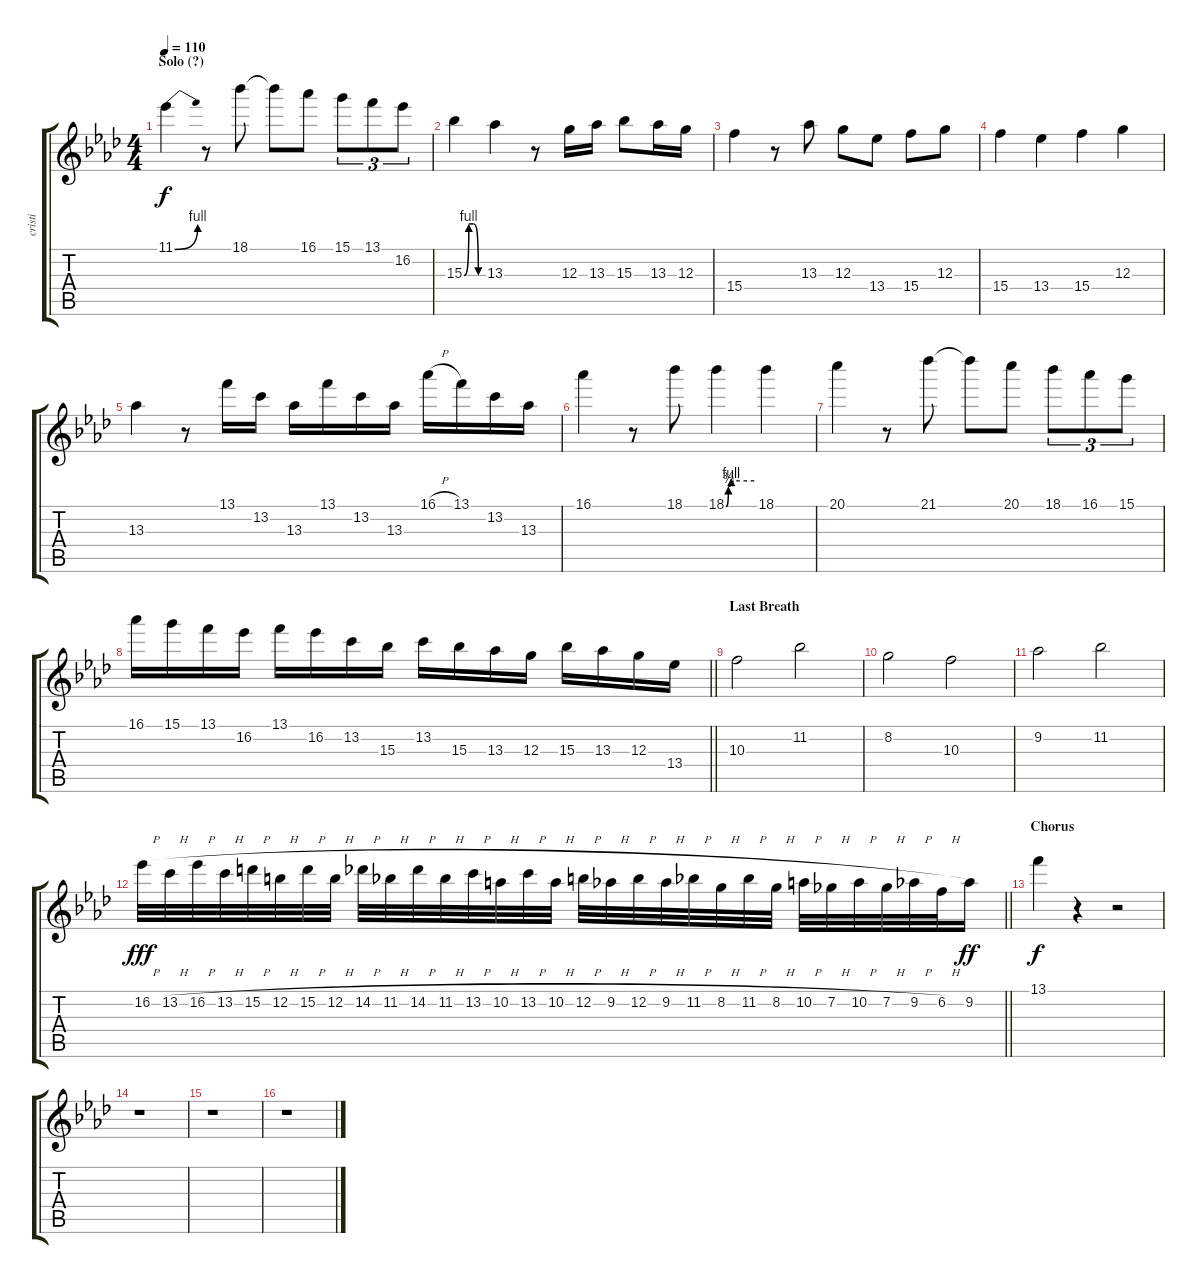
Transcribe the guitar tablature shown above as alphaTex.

\track ("cristi" "cristi") {instrument overdrivenguitar}
\staff {score tabs}
\tuning (E4 B3 G3 D3 A2 E2) {hide}
\ts (4 4)
\section ("" "Solo (?)")
\tempo 110
\clef g2
\ks fminor
11.1{be (bend 0 0 60 4)}.4{dy f} r.8 18.1.8 18.1{t}.8 16.1.8 15.1.8{tu (3 2)} 13.1.8{tu (3 2)} 16.2.8{tu (3 2)} |
15.3{be (custom 0 0 15 4 30 4 45 0 60 0)}.4 13.3.4 r.8 12.3.16 13.3.16 15.3.8 13.3.16 12.3.16 |
15.4.4 r.8 13.3.8 12.3.8 13.4.8 15.4.8 12.3.8 |
15.4.4 13.4.4 15.4.4 12.3.4 |
13.3.4 r.8 13.1.16 13.2.16 13.3.16 13.1.16 13.2.16 13.3.16 16.1{h}.16 13.1.16 13.2.16 13.3.16 |
16.1.4 r.8 18.1.8 18.1{be (custom 0 0 5 3 11 4 60 4)}.4 18.1.4 |
20.1.4 r.8 21.1.8 21.1{t}.8 20.1.8 18.1.8{tu (3 2)} 16.1.8{tu (3 2)} 15.1.8{tu (3 2)} |
\barLineRight lightlight
16.1.16 15.1.16 13.1.16 16.2.16 13.1.16 16.2.16 13.2.16 15.3.16 13.2.16 15.3.16 13.3.16 12.3.16 15.3.16 13.3.16 12.3.16 13.4.16 |
\section ("" "Last Breath")
10.3.2 11.2.2 |
8.2.2 10.3.2 |
9.2.2 11.2.2 |
\barLineRight lightlight
16.2{h}.32{dy fff} 13.2{h}.32 16.2{h}.32 13.2{h}.32 15.2{h}.32 12.2{h}.32 15.2{h}.32 12.2{h}.32 14.2{h}.32 11.2{h}.32 14.2{h}.32 11.2{h}.32 13.2{h}.32 10.2{h}.32 13.2{h}.32 10.2{h}.32 12.2{h}.32 9.2{h}.32 12.2{h}.32 9.2{h}.32 11.2{h}.32 8.2{h}.32 11.2{h}.32 8.2{h}.32 10.2{h}.32 7.2{h}.32 10.2{h}.32 7.2{h}.32 9.2{h}.32 6.2{h}.32 9.2.16{dy ff} |
\section ("" "Chorus")
13.1.4{dy f} r.4 r.2 |
r.1 |
r.1 |
r.1
